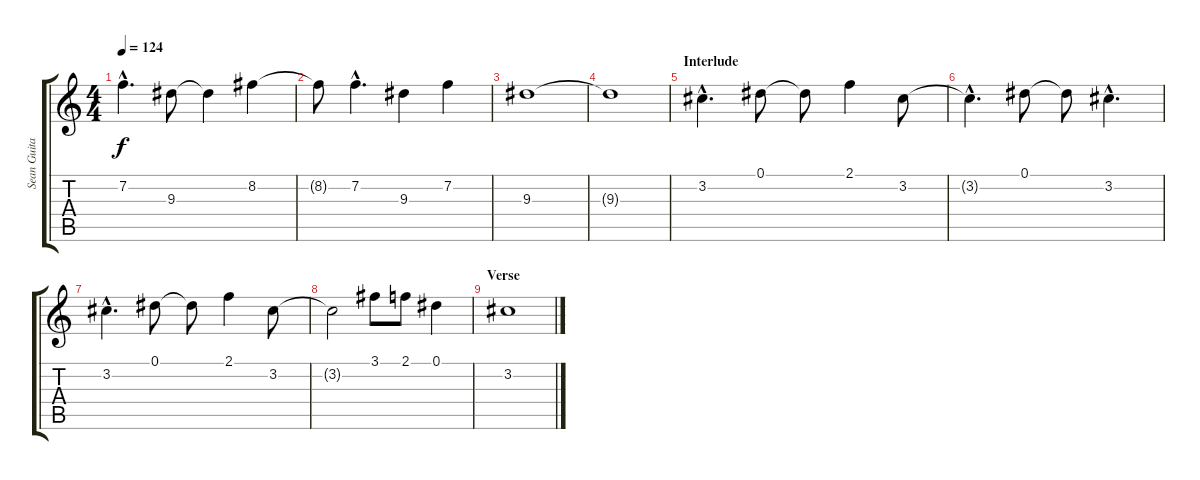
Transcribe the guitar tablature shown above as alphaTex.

\track ("Sean Guitar" "Sean Guita") {instrument electricguitarclean}
\staff {score tabs}
\tuning (Eb4 Bb3 Gb3 Db3 Ab2 Db2) {hide}
\ts (4 4)
\tempo 124
\clef g2
\ks c
7.2{hac}.4{d dy f} 9.3.8 9.3{t}.4 8.2.4 |
8.2{t}.8 7.2{hac}.4{d} 9.3.4 7.2.4 |
9.3.1 |
9.3{t}.1 |
\section ("" "Interlude")
3.2{hac}.4{d volume 11 instrument electricguitarclean} 0.1.8 0.1{t}.8 2.1.4 3.2.8 |
3.2{hac t}.4{d} 0.1.8 0.1{t}.8 3.2{hac}.4{d} |
3.2{hac}.4{d} 0.1.8 0.1{t}.8 2.1.4 3.2.8 |
3.2{t}.2 3.1.8 2.1.8 0.1.4 |
\section ("" "Verse")
3.2.1
